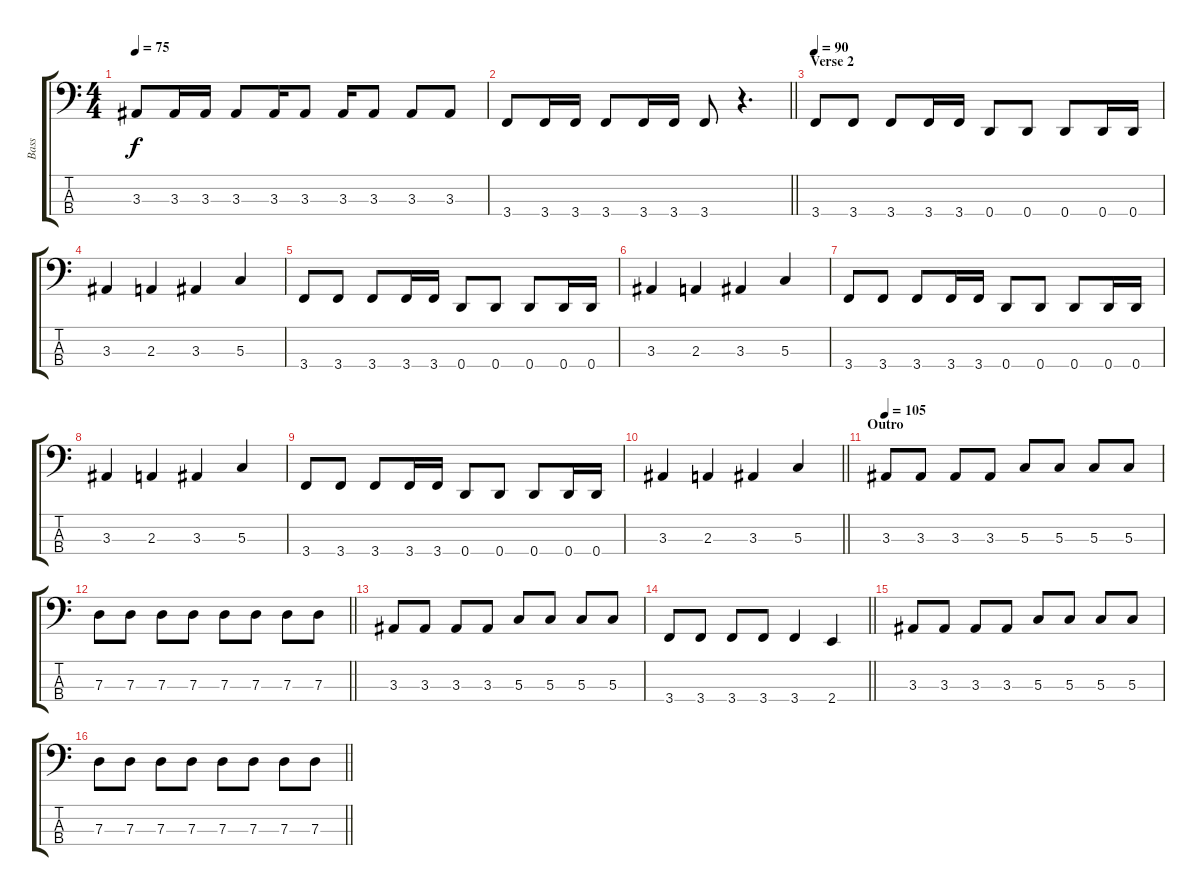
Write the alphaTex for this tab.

\track ("Bass" "Bass") {instrument electricbassfinger}
\staff {score tabs}
\tuning (F2 C2 G1 D1) {hide}
\ts (4 4)
\tempo 75
\clef f4
\ks c
3.3.8{dy f} 3.3.16 3.3.16 3.3.8 3.3.16 3.3.8 3.3.16 3.3.8 3.3.8 3.3.8 |
\barLineRight lightlight
3.4.8 3.4.16 3.4.16 3.4.8 3.4.16 3.4.16 3.4.8 r.4{d} |
\section ("" "Verse 2")
\tempo 90
3.4.8 3.4.8 3.4.8 3.4.16 3.4.16 0.4.8 0.4.8 0.4.8 0.4.16 0.4.16 |
3.3.4 2.3.4 3.3.4 5.3.4 |
3.4.8 3.4.8 3.4.8 3.4.16 3.4.16 0.4.8 0.4.8 0.4.8 0.4.16 0.4.16 |
3.3.4 2.3.4 3.3.4 5.3.4 |
3.4.8 3.4.8 3.4.8 3.4.16 3.4.16 0.4.8 0.4.8 0.4.8 0.4.16 0.4.16 |
3.3.4 2.3.4 3.3.4 5.3.4 |
3.4.8 3.4.8 3.4.8 3.4.16 3.4.16 0.4.8 0.4.8 0.4.8 0.4.16 0.4.16 |
\barLineRight lightlight
3.3.4 2.3.4 3.3.4 5.3.4 |
\section ("" "Outro")
\tempo 105
3.3.8 3.3.8 3.3.8 3.3.8 5.3.8 5.3.8 5.3.8 5.3.8 |
\barLineRight lightlight
7.3.8 7.3.8 7.3.8 7.3.8 7.3.8 7.3.8 7.3.8 7.3.8 |
3.3.8 3.3.8 3.3.8 3.3.8 5.3.8 5.3.8 5.3.8 5.3.8 |
\barLineRight lightlight
3.4.8 3.4.8 3.4.8 3.4.8 3.4.4 2.4.4 |
3.3.8 3.3.8 3.3.8 3.3.8 5.3.8 5.3.8 5.3.8 5.3.8 |
\barLineRight lightlight
7.3.8 7.3.8 7.3.8 7.3.8 7.3.8 7.3.8 7.3.8 7.3.8
